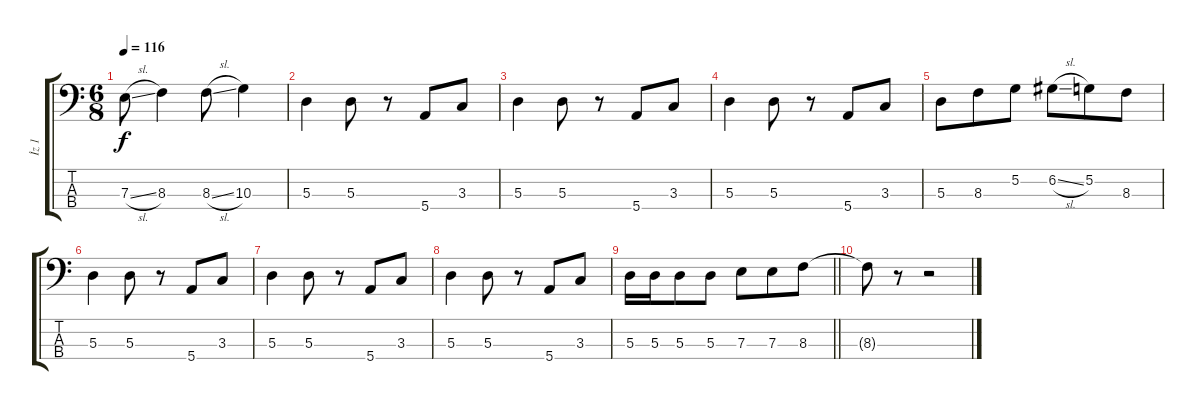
\track ("İz 1" "İz 1") {instrument electricbassfinger}
\staff {score tabs}
\tuning (G2 D2 A1 E1) {hide}
\ts (6 8)
\tempo 116
\clef f4
\ks c
7.3{sl}.8{dy f} 8.3.4 8.3{sl}.8 10.3.4 |
5.3.4 5.3.8 r.8 5.4.8 3.3.8 |
5.3.4 5.3.8 r.8 5.4.8 3.3.8 |
5.3.4 5.3.8 r.8 5.4.8 3.3.8 |
5.3.8 8.3.8 5.2.8 6.2{sl}.8 5.2.8 8.3.8 |
5.3.4 5.3.8 r.8 5.4.8 3.3.8 |
5.3.4 5.3.8 r.8 5.4.8 3.3.8 |
5.3.4 5.3.8 r.8 5.4.8 3.3.8 |
\barLineRight lightlight
5.3.16 5.3.16 5.3.8 5.3.8 7.3.8 7.3.8 8.3.8 |
8.3{t}.8 r.8 r.2
